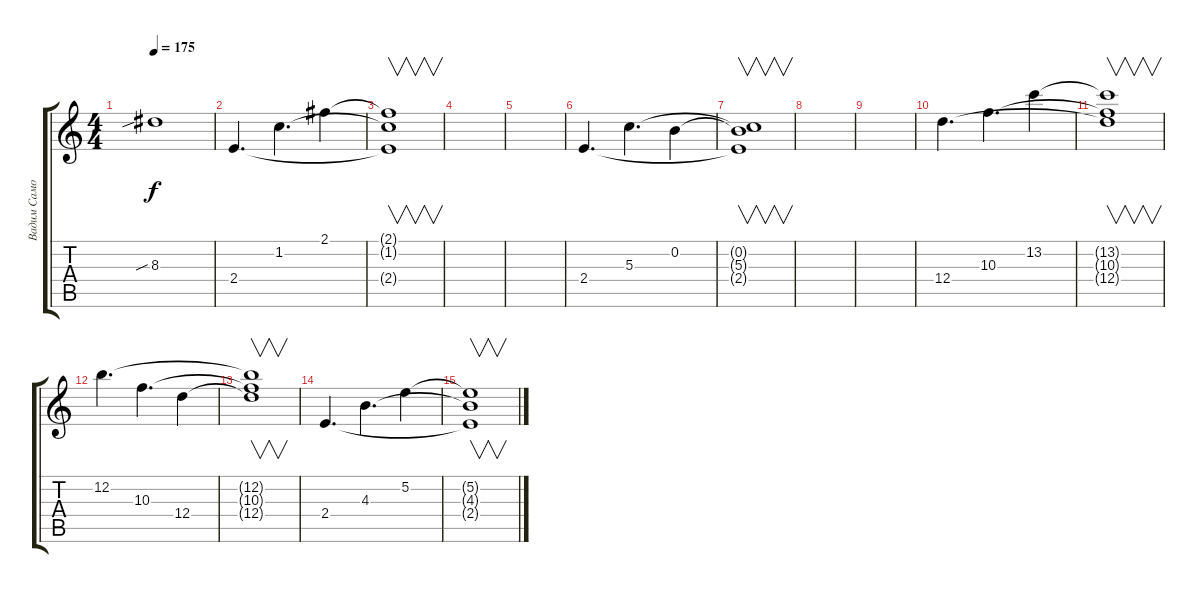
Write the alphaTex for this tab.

\track ("Вадим Самойлов" "Вадим Само") {instrument overdrivenguitar}
\staff {score tabs}
\tuning (E4 B3 G3 D3 A2 E2) {hide}
\ts (4 4)
\tempo 175
\clef g2
\ks c
8.3{sib}.1{dy f} |
2.4.4{d instrument electricguitarjazz} 1.2.4{d} 2.1.4 |
(2.1{t} 1.2{t} 2.4{t}).1{v} |
|
|
2.4.4{d} 5.3.4{d} 0.2.4 |
(0.2{t} 5.3{t} 2.4{t}).1{v} |
|
|
12.4.4{d} 10.3.4{d} 13.2.4 |
(13.2{t} 10.3{t} 12.4{t}).1{v} |
12.2.4{d} 10.3.4{d} 12.4.4 |
(12.2{t} 10.3{t} 12.4{t}).1{v} |
2.4.4{d} 4.3.4{d} 5.2.4 |
(5.2{t} 4.3{t} 2.4{t}).1{v}
